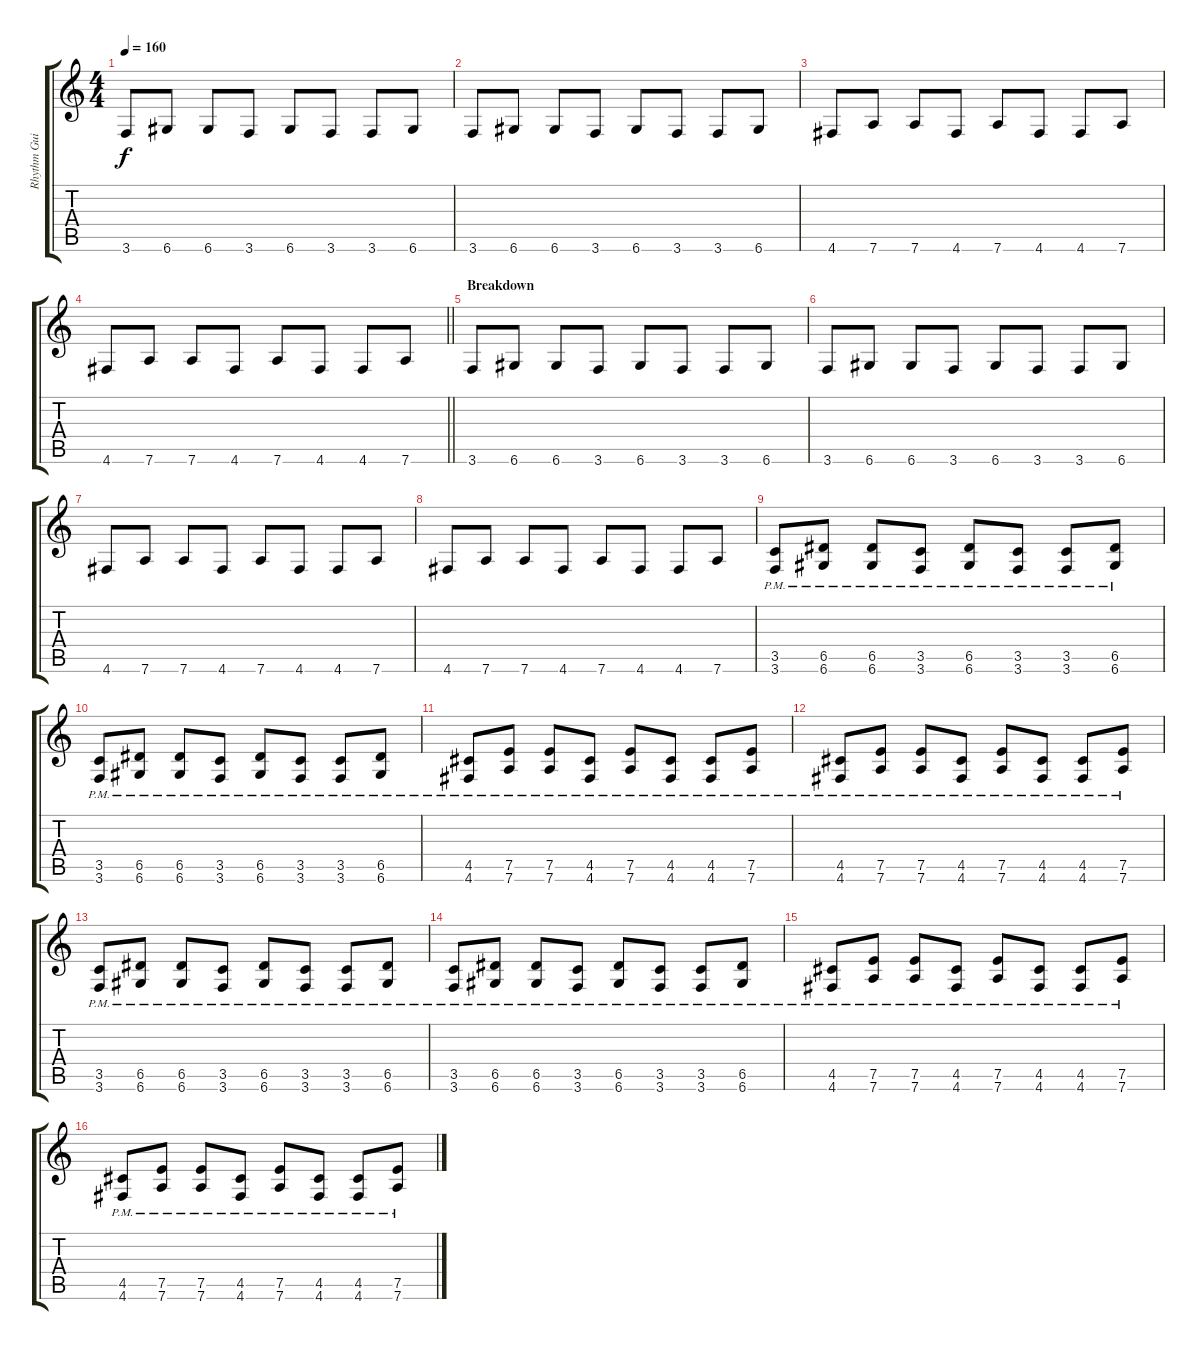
\track ("Rhythm Guitar (Distortion)" "Rhythm Gui") {instrument distortionguitar}
\staff {score tabs}
\tuning (E4 B3 G3 D3 A2 D2) {hide}
\ts (4 4)
\tempo 160
\clef g2
\ks c
3.6.8{dy f} 6.6.8 6.6.8 3.6.8 6.6.8 3.6.8 3.6.8 6.6.8 |
3.6.8 6.6.8 6.6.8 3.6.8 6.6.8 3.6.8 3.6.8 6.6.8 |
4.6.8 7.6.8 7.6.8 4.6.8 7.6.8 4.6.8 4.6.8 7.6.8 |
\barLineRight lightlight
4.6.8 7.6.8 7.6.8 4.6.8 7.6.8 4.6.8 4.6.8 7.6.8 |
\section ("" "Breakdown")
3.6.8 6.6.8 6.6.8 3.6.8 6.6.8 3.6.8 3.6.8 6.6.8 |
3.6.8 6.6.8 6.6.8 3.6.8 6.6.8 3.6.8 3.6.8 6.6.8 |
4.6.8 7.6.8 7.6.8 4.6.8 7.6.8 4.6.8 4.6.8 7.6.8 |
4.6.8 7.6.8 7.6.8 4.6.8 7.6.8 4.6.8 4.6.8 7.6.8 |
(3.5{pm} 3.6{pm}).8 (6.5{pm} 6.6{pm}).8 (6.5{pm} 6.6{pm}).8 (3.5{pm} 3.6{pm}).8 (6.5{pm} 6.6{pm}).8 (3.5{pm} 3.6{pm}).8 (3.5{pm} 3.6{pm}).8 (6.5{pm} 6.6{pm}).8 |
(3.5{pm} 3.6{pm}).8 (6.5{pm} 6.6{pm}).8 (6.5{pm} 6.6{pm}).8 (3.5{pm} 3.6{pm}).8 (6.5{pm} 6.6{pm}).8 (3.5{pm} 3.6{pm}).8 (3.5{pm} 3.6).8 (6.5{pm} 6.6{pm}).8 |
(4.5{pm} 4.6{pm}).8 (7.5{pm} 7.6{pm}).8 (7.5{pm} 7.6{pm}).8 (4.5{pm} 4.6{pm}).8 (7.5{pm} 7.6{pm}).8 (4.5{pm} 4.6{pm}).8 (4.5{pm} 4.6{pm}).8 (7.5{pm} 7.6{pm}).8 |
(4.5{pm} 4.6{pm}).8 (7.5{pm} 7.6{pm}).8 (7.5{pm} 7.6{pm}).8 (4.5{pm} 4.6{pm}).8 (7.5{pm} 7.6{pm}).8 (4.5{pm} 4.6{pm}).8 (4.5{pm} 4.6{pm}).8 (7.5{pm} 7.6{pm}).8 |
(3.5{pm} 3.6{pm}).8 (6.5{pm} 6.6{pm}).8 (6.5{pm} 6.6{pm}).8 (3.5{pm} 3.6{pm}).8 (6.5{pm} 6.6{pm}).8 (3.5{pm} 3.6{pm}).8 (3.5{pm} 3.6{pm}).8 (6.5{pm} 6.6{pm}).8 |
(3.5{pm} 3.6{pm}).8 (6.5{pm} 6.6{pm}).8 (6.5{pm} 6.6{pm}).8 (3.5{pm} 3.6{pm}).8 (6.5{pm} 6.6{pm}).8 (3.5{pm} 3.6{pm}).8 (3.5{pm} 3.6).8 (6.5{pm} 6.6{pm}).8 |
(4.5{pm} 4.6{pm}).8 (7.5{pm} 7.6{pm}).8 (7.5{pm} 7.6{pm}).8 (4.5{pm} 4.6{pm}).8 (7.5{pm} 7.6{pm}).8 (4.5{pm} 4.6{pm}).8 (4.5{pm} 4.6{pm}).8 (7.5{pm} 7.6{pm}).8 |
(4.5{pm} 4.6{pm}).8 (7.5{pm} 7.6{pm}).8 (7.5{pm} 7.6{pm}).8 (4.5{pm} 4.6{pm}).8 (7.5{pm} 7.6{pm}).8 (4.5{pm} 4.6{pm}).8 (4.5{pm} 4.6{pm}).8 (7.5{pm} 7.6{pm}).8
